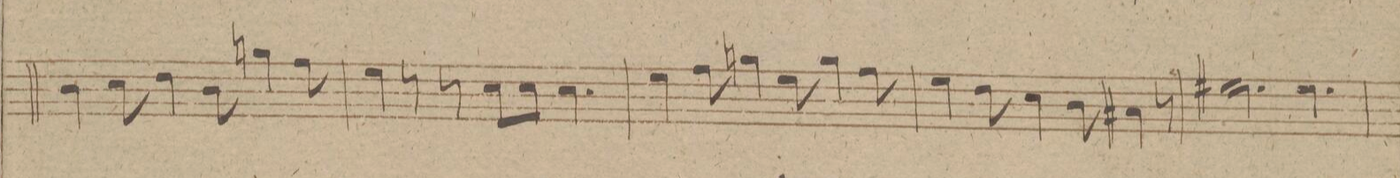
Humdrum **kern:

**kern	**dynam
*I"Trombone Tenore.	*
*clefC4	*
*k[f#]	*
*M9/8	*
4A\	.
8B\	.
4c\	.
8A\	.
4fn\	.
8e\	.
=80	=80
4d\	.
8r	.
8r	.
8B\L	.
8B\J	.
4.B\	.
=81	=81
4d\	.
8e\	.
4fn\	.
8d\	.
4f\	.
8e\	.
=82	=82
4d\	.
8c\	.
4B\	.
8A\	.
4G#X\	.
8r	.
=83	=83
2.d#X\	.
4.d#\	.
=84	=84
*-	*-
